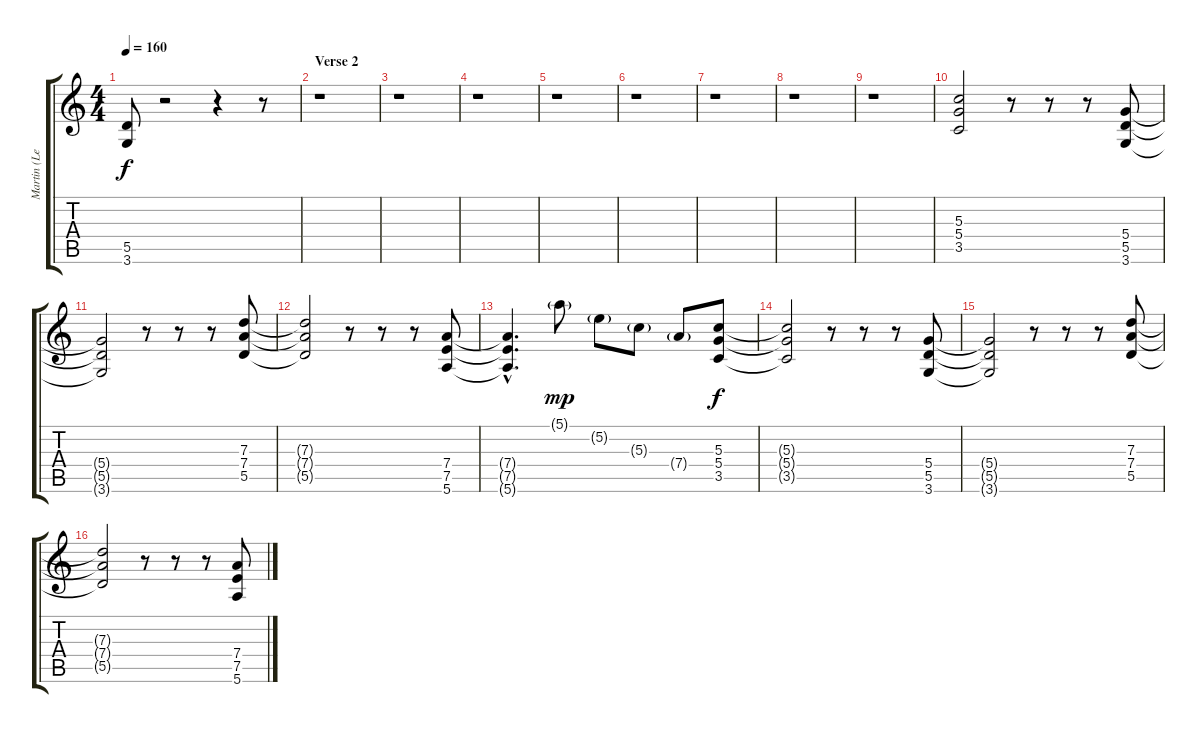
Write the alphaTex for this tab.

\track ("Martin (Lead Guitar)" "Martin (Le") {instrument distortionguitar}
\staff {score tabs}
\tuning (E4 B3 G3 D3 A2 E2) {hide}
\ts (4 4)
\tempo 160
\clef g2
\ks c
(5.5 3.6).8{dy f} r.2 r.4 r.8 |
\section ("" "Verse 2")
r.1 |
r.1 |
r.1 |
r.1 |
r.1 |
r.1 |
r.1 |
r.1 |
(5.3 5.4 3.5).2 r.8 r.8 r.8 (5.4 5.5 3.6).8 |
(5.4{t} 5.5{t} 3.6{t}).2 r.8 r.8 r.8 (7.3 7.4 5.5).8 |
(7.3{t} 7.4{t} 5.5{t}).2 r.8 r.8 r.8 (7.4 7.5 5.6).8 |
(7.4{hac t} 7.5{hac t} 5.6{hac t}).4{d} 5.1{g}.8{dy mp} 5.2{g}.8 5.3{g}.8 7.4{g}.8 (5.3 5.4 3.5).8{dy f} |
(5.3{t} 5.4{t} 3.5{t}).2 r.8 r.8 r.8 (5.4 5.5 3.6).8 |
(5.4{t} 5.5{t} 3.6{t}).2 r.8 r.8 r.8 (7.3 7.4 5.5).8 |
(7.3{t} 7.4{t} 5.5{t}).2 r.8 r.8 r.8 (7.4 7.5 5.6).8
